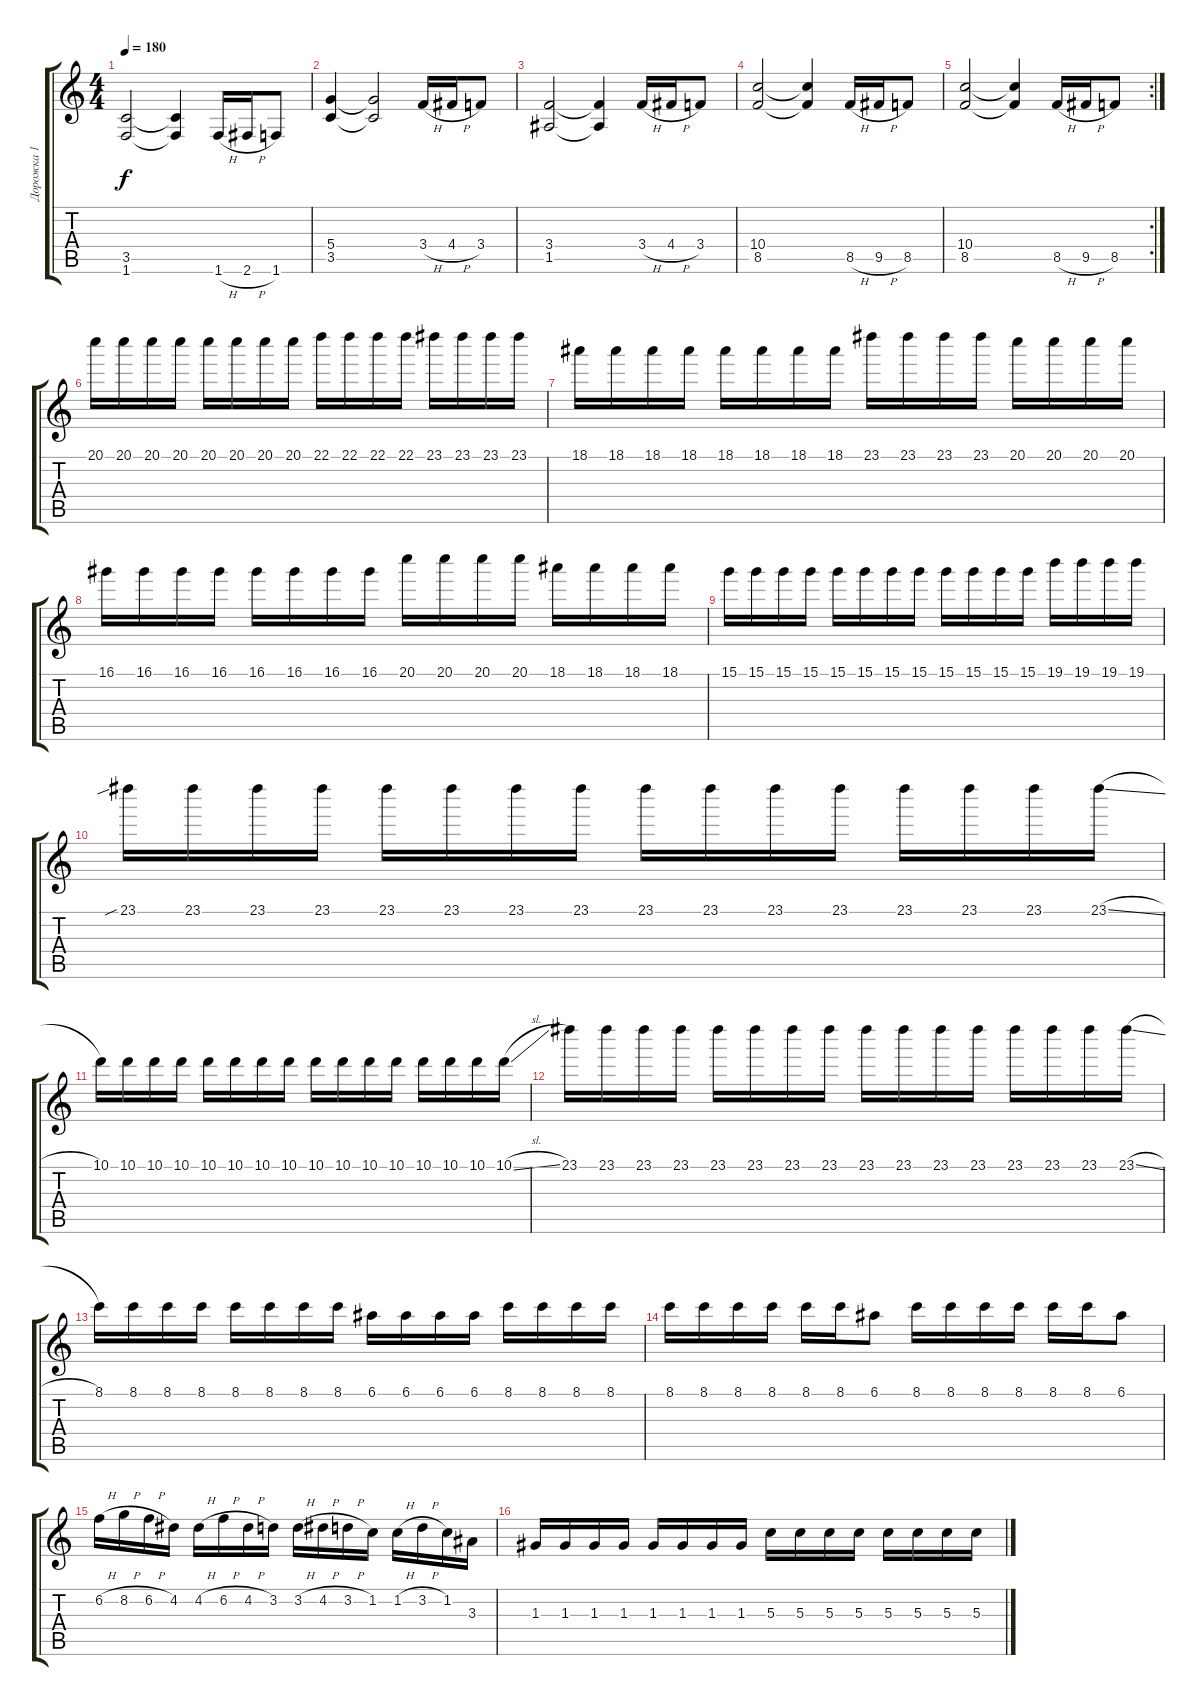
\track ("Дорожка 1" "Дорожка 1") {instrument distortionguitar}
\staff {score tabs}
\tuning (E4 B3 G3 D3 A2 E2) {hide}
\ts (4 4)
\tempo 180
\clef g2
\ks c
(3.5 1.6).2{dy f} (3.5{t} 1.6{t}).4 1.6{h}.16 2.6{h}.16 1.6.8 |
(5.4 3.5).4 (5.4{t} 3.5{t}).2 3.4{h}.16 4.4{h}.16 3.4.8 |
(3.4 1.5).2 (3.4{t} 1.5{t}).4 3.4{h}.16 4.4{h}.16 3.4.8 |
(10.4 8.5).2 (10.4{t} 8.5{t}).4 8.5{h}.16 9.5{h}.16 8.5.8 |
\rc 2
(10.4 8.5).2 (10.4{t} 8.5{t}).4 8.5{h}.16 9.5{h}.16 8.5.8 |
20.1.16 20.1.16 20.1.16 20.1.16 20.1.16 20.1.16 20.1.16 20.1.16 22.1.16 22.1.16 22.1.16 22.1.16 23.1.16 23.1.16 23.1.16 23.1.16 |
18.1.16 18.1.16 18.1.16 18.1.16 18.1.16 18.1.16 18.1.16 18.1.16 23.1.16 23.1.16 23.1.16 23.1.16 20.1.16 20.1.16 20.1.16 20.1.16 |
16.1.16 16.1.16 16.1.16 16.1.16 16.1.16 16.1.16 16.1.16 16.1.16 20.1.16 20.1.16 20.1.16 20.1.16 18.1.16 18.1.16 18.1.16 18.1.16 |
15.1.16 15.1.16 15.1.16 15.1.16 15.1.16 15.1.16 15.1.16 15.1.16 15.1.16 15.1.16 15.1.16 15.1.16 19.1.16 19.1.16 19.1.16 19.1.16 |
23.1{sib}.16 23.1.16 23.1.16 23.1.16 23.1.16 23.1.16 23.1.16 23.1.16 23.1.16 23.1.16 23.1.16 23.1.16 23.1.16 23.1.16 23.1.16 23.1{sl}.16 |
10.1.16 10.1.16 10.1.16 10.1.16 10.1.16 10.1.16 10.1.16 10.1.16 10.1.16 10.1.16 10.1.16 10.1.16 10.1.16 10.1.16 10.1.16 10.1{sl}.16 |
23.1.16 23.1.16 23.1.16 23.1.16 23.1.16 23.1.16 23.1.16 23.1.16 23.1.16 23.1.16 23.1.16 23.1.16 23.1.16 23.1.16 23.1.16 23.1{sl}.16 |
8.1.16 8.1.16 8.1.16 8.1.16 8.1.16 8.1.16 8.1.16 8.1.16 6.1.16 6.1.16 6.1.16 6.1.16 8.1.16 8.1.16 8.1.16 8.1.16 |
8.1.16 8.1.16 8.1.16 8.1.16 8.1.16 8.1.16 6.1.8 8.1.16 8.1.16 8.1.16 8.1.16 8.1.16 8.1.16 6.1.8 |
6.2{h}.16 8.2{h}.16 6.2{h}.16 4.2.16 4.2{h}.16 6.2{h}.16 4.2{h}.16 3.2.16 3.2{h}.16 4.2{h}.16 3.2{h}.16 1.2.16 1.2{h}.16 3.2{h}.16 1.2.16 3.3.16 |
1.3.16 1.3.16 1.3.16 1.3.16 1.3.16 1.3.16 1.3.16 1.3.16 5.3.16 5.3.16 5.3.16 5.3.16 5.3.16 5.3.16 5.3.16 5.3.16
